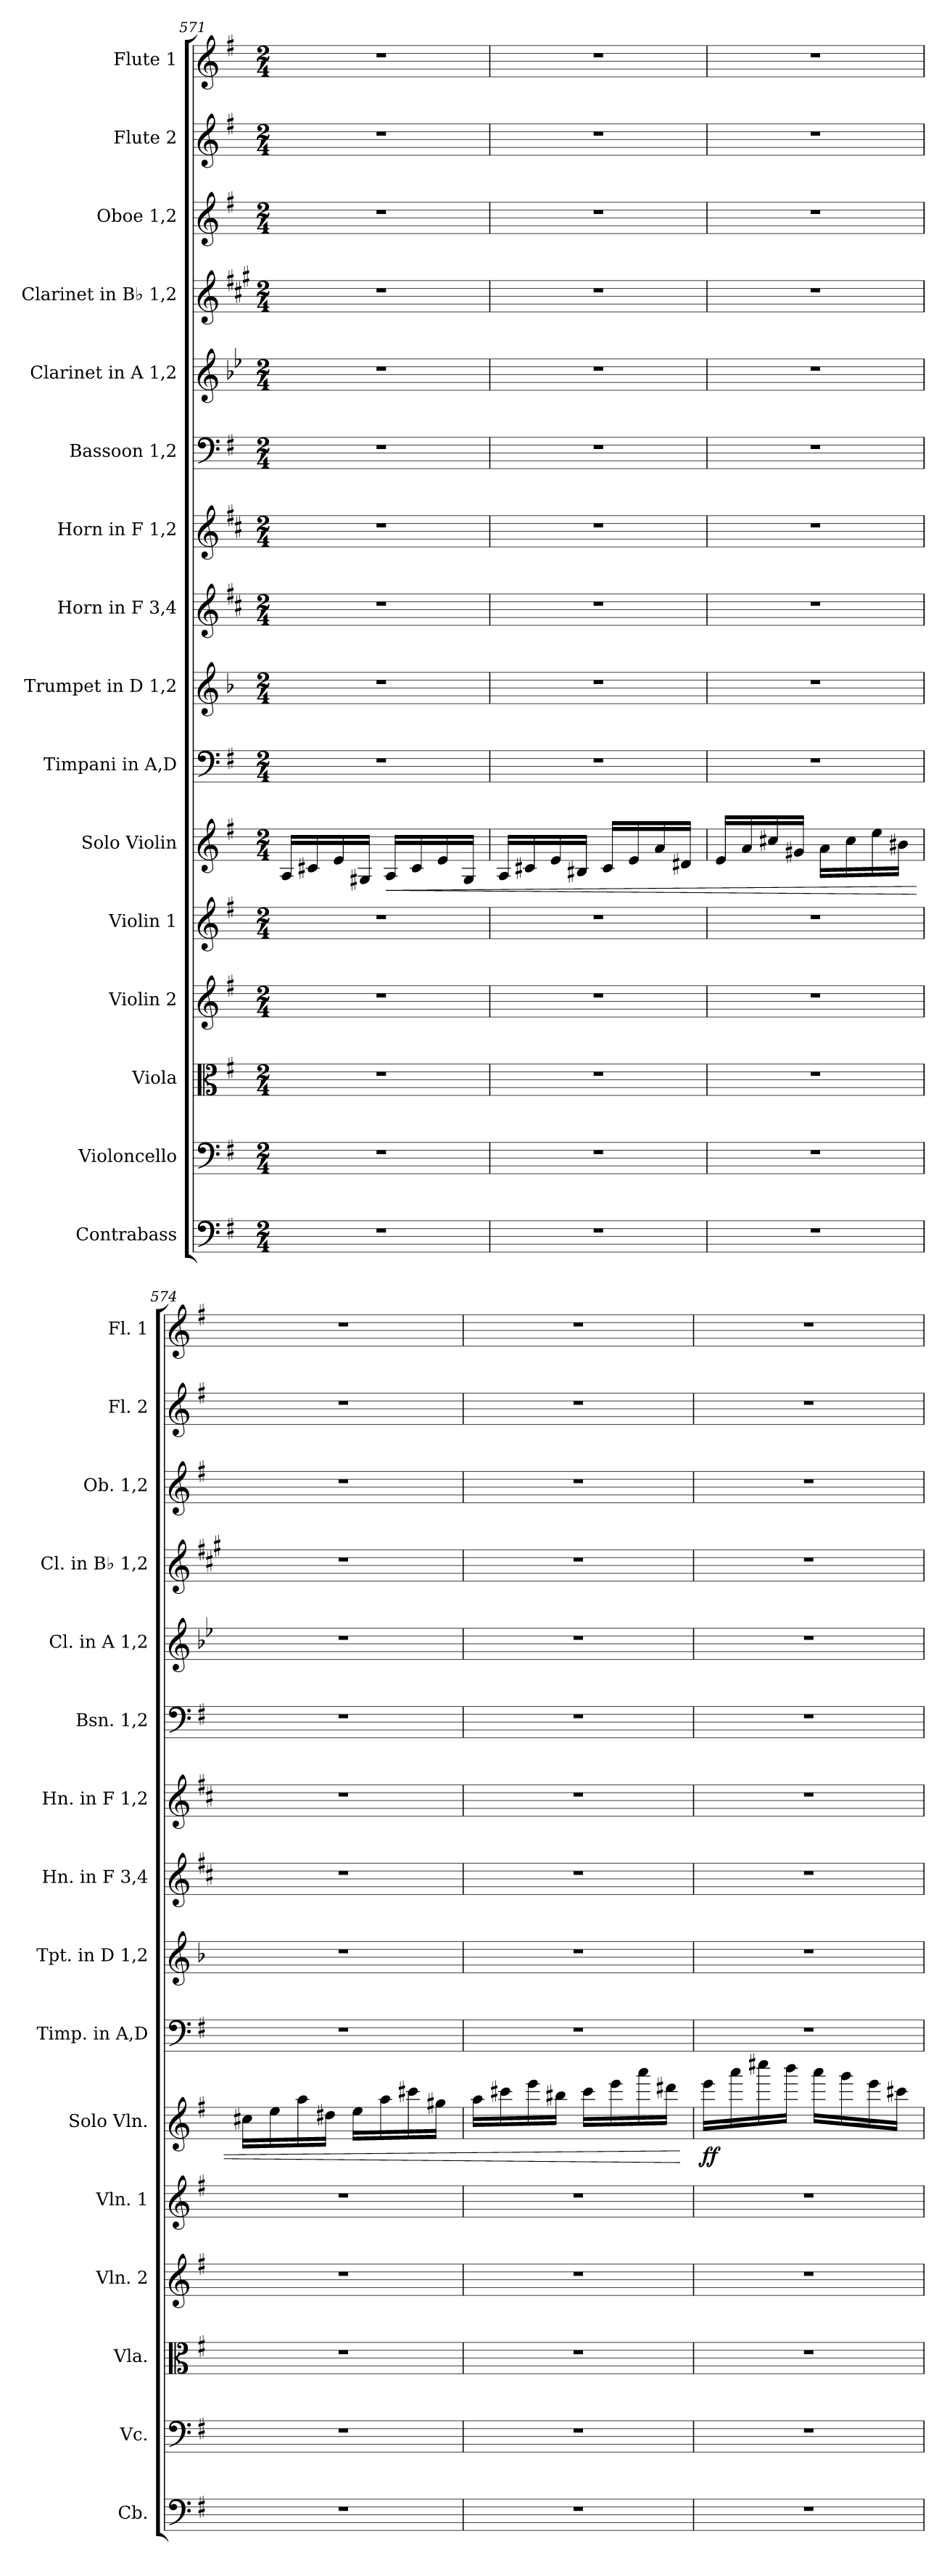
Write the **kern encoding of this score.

**kern	**kern	**kern	**kern	**kern	**kern	**dynam	**kern	**kern	**kern	**kern	**kern	**kern	**kern	**kern	**kern	**kern
*part16	*part15	*part14	*part13	*part12	*part11	*part11	*part10	*part9	*part8	*part7	*part6	*part5	*part4	*part3	*part2	*part1
*staff16	*staff15	*staff14	*staff13	*staff12	*staff11	*staff11	*staff10	*staff9	*staff8	*staff7	*staff6	*staff5	*staff4	*staff3	*staff2	*staff1
*I"Contrabass	*I"Violoncello	*I"Viola	*I"Violin 2	*I"Violin 1	*I"Solo Violin	*	*I"Timpani in A,D	*I"Trumpet in D 1,2	*I"Horn in F 3,4	*I"Horn in F 1,2	*I"Bassoon 1,2	*I"Clarinet in A 1,2	*I"Clarinet in B♭ 1,2	*I"Oboe 1,2	*I"Flute 2	*I"Flute 1
*I'Cb.	*I'Vc.	*I'Vla.	*I'Vln. 2	*I'Vln. 1	*I'Solo Vln.	*	*I'Timp. in A,D	*I'Tpt. in D 1,2	*I'Hn. in F 3,4	*I'Hn. in F 1,2	*I'Bsn. 1,2	*I'Cl. in A 1,2	*I'Cl. in B♭ 1,2	*I'Ob. 1,2	*I'Fl. 2	*I'Fl. 1
*clefF4	*clefF4	*clefC3	*clefG2	*clefG2	*clefG2	*	*clefF4	*clefG2	*clefG2	*clefG2	*clefF4	*clefG2	*clefG2	*clefG2	*clefG2	*clefG2
*ITrd7c12	*	*	*	*	*	*	*	*ITrd-1c-2	*ITrd4c7	*ITrd4c7	*	*ITrd2c3	*ITrd1c2	*	*	*
*k[f#]	*k[f#]	*k[f#]	*k[f#]	*k[f#]	*k[f#]	*	*k[f#]	*k[f#]	*k[f#]	*k[f#]	*k[f#]	*k[f#]	*k[f#]	*k[f#]	*k[f#]	*k[f#]
*M2/4	*M2/4	*M2/4	*M2/4	*M2/4	*M2/4	*	*M2/4	*M2/4	*M2/4	*M2/4	*M2/4	*M2/4	*M2/4	*M2/4	*M2/4	*M2/4
*MM130	*MM130	*MM130	*MM130	*MM130	*MM130	*	*MM130	*MM130	*MM130	*MM130	*MM130	*MM130	*MM130	*MM130	*MM130	*MM130
=571	=571	=571	=571	=571	=571	=571	=571	=571	=571	=571	=571	=571	=571	=571	=571	=571
*	*	*	*	*	*	*	*	*	*	*	*	*	*	*	*	*^
2r	2r	2r	2r	2r	16A/LL	.	2r	2r	2r	2r	2r	2r	2r	2r	2r	2r	4ryy
.	.	.	.	.	16c#X/	.	.	.	.	.	.	.	.	.	.	.	.
.	.	.	.	.	16e/	.	.	.	.	.	.	.	.	.	.	.	.
.	.	.	.	.	16G#X/JJ	.	.	.	.	.	.	.	.	.	.	.	.
*	*	*	*	*	*	*	*	*	*	*	*	*	*	*	*	*MM140	*
!	!	!	!	!	!	!LO:HP:b	!	!	!	!	!	!	!	!	!	!	!
.	.	.	.	.	16A/LL	<	.	.	.	.	.	.	.	.	.	.	4ryy
.	.	.	.	.	16c#/	.	.	.	.	.	.	.	.	.	.	.	.
.	.	.	.	.	16e/	.	.	.	.	.	.	.	.	.	.	.	.
.	.	.	.	.	16G#/JJ	.	.	.	.	.	.	.	.	.	.	.	.
*	*	*	*	*	*	*	*	*	*	*	*	*	*	*	*	*v	*v
=572	=572	=572	=572	=572	=572	=572	=572	=572	=572	=572	=572	=572	=572	=572	=572	=572
*	*	*	*	*	*	*	*	*	*	*	*	*	*	*	*	*MM160
2r	2r	2r	2r	2r	16A/LL	.	2r	2r	2r	2r	2r	2r	2r	2r	2r	2r
.	.	.	.	.	16c#X/	.	.	.	.	.	.	.	.	.	.	.
.	.	.	.	.	16e/	.	.	.	.	.	.	.	.	.	.	.
.	.	.	.	.	16B#X/JJ	.	.	.	.	.	.	.	.	.	.	.
.	.	.	.	.	16c#/LL	.	.	.	.	.	.	.	.	.	.	.
.	.	.	.	.	16e/	.	.	.	.	.	.	.	.	.	.	.
.	.	.	.	.	16a/	.	.	.	.	.	.	.	.	.	.	.
.	.	.	.	.	16d#X/JJ	.	.	.	.	.	.	.	.	.	.	.
=573	=573	=573	=573	=573	=573	=573	=573	=573	=573	=573	=573	=573	=573	=573	=573	=573
*	*	*	*	*	*	*	*	*	*	*	*	*	*	*	*	*MM170
2r	2r	2r	2r	2r	16e/LL	.	2r	2r	2r	2r	2r	2r	2r	2r	2r	2r
.	.	.	.	.	16a/	.	.	.	.	.	.	.	.	.	.	.
.	.	.	.	.	16cc#X/	.	.	.	.	.	.	.	.	.	.	.
.	.	.	.	.	16g#X/JJ	.	.	.	.	.	.	.	.	.	.	.
.	.	.	.	.	16a\LL	.	.	.	.	.	.	.	.	.	.	.
.	.	.	.	.	16cc#\	.	.	.	.	.	.	.	.	.	.	.
.	.	.	.	.	16ee\	.	.	.	.	.	.	.	.	.	.	.
.	.	.	.	.	16b#X\JJ	.	.	.	.	.	.	.	.	.	.	.
!!LO:LB:g=z
=574	=574	=574	=574	=574	=574	=574	=574	=574	=574	=574	=574	=574	=574	=574	=574	=574
2r	2r	2r	2r	2r	16cc#X\LL	.	2r	2r	2r	2r	2r	2r	2r	2r	2r	2r
.	.	.	.	.	16ee\	.	.	.	.	.	.	.	.	.	.	.
.	.	.	.	.	16aa\	.	.	.	.	.	.	.	.	.	.	.
.	.	.	.	.	16dd#X\JJ	.	.	.	.	.	.	.	.	.	.	.
.	.	.	.	.	16ee\LL	.	.	.	.	.	.	.	.	.	.	.
.	.	.	.	.	16aa\	.	.	.	.	.	.	.	.	.	.	.
.	.	.	.	.	16ccc#X\	.	.	.	.	.	.	.	.	.	.	.
.	.	.	.	.	16gg#X\JJ	.	.	.	.	.	.	.	.	.	.	.
=575	=575	=575	=575	=575	=575	=575	=575	=575	=575	=575	=575	=575	=575	=575	=575	=575
2r	2r	2r	2r	2r	16aa\LL	.	2r	2r	2r	2r	2r	2r	2r	2r	2r	2r
.	.	.	.	.	16ccc#X\	.	.	.	.	.	.	.	.	.	.	.
.	.	.	.	.	16eee\	.	.	.	.	.	.	.	.	.	.	.
.	.	.	.	.	16bb#X\JJ	.	.	.	.	.	.	.	.	.	.	.
.	.	.	.	.	16ccc#\LL	.	.	.	.	.	.	.	.	.	.	.
.	.	.	.	.	16eee\	.	.	.	.	.	.	.	.	.	.	.
.	.	.	.	.	16aaa\	.	.	.	.	.	.	.	.	.	.	.
.	.	.	.	.	16ddd#X\JJ	.	.	.	.	.	.	.	.	.	.	.
.	.	.	.	.	.	[	.	.	.	.	.	.	.	.	.	.
=576	=576	=576	=576	=576	=576	=576	=576	=576	=576	=576	=576	=576	=576	=576	=576	=576
!	!	!	!	!	!	!LO:DY:b	!	!	!	!	!	!	!	!	!	!
2r	2r	2r	2r	2r	16eee\LL	ff	2r	2r	2r	2r	2r	2r	2r	2r	2r	2r
.	.	.	.	.	16aaa\	.	.	.	.	.	.	.	.	.	.	.
.	.	.	.	.	16cccc#X\	.	.	.	.	.	.	.	.	.	.	.
.	.	.	.	.	16bbb\JJ	.	.	.	.	.	.	.	.	.	.	.
.	.	.	.	.	16aaa\LL	.	.	.	.	.	.	.	.	.	.	.
.	.	.	.	.	16ggg\	.	.	.	.	.	.	.	.	.	.	.
.	.	.	.	.	16eee\	.	.	.	.	.	.	.	.	.	.	.
.	.	.	.	.	16ccc#X\JJ	.	.	.	.	.	.	.	.	.	.	.
=	=	=	=	=	=	=	=	=	=	=	=	=	=	=	=	=
*-	*-	*-	*-	*-	*-	*-	*-	*-	*-	*-	*-	*-	*-	*-	*-	*-
